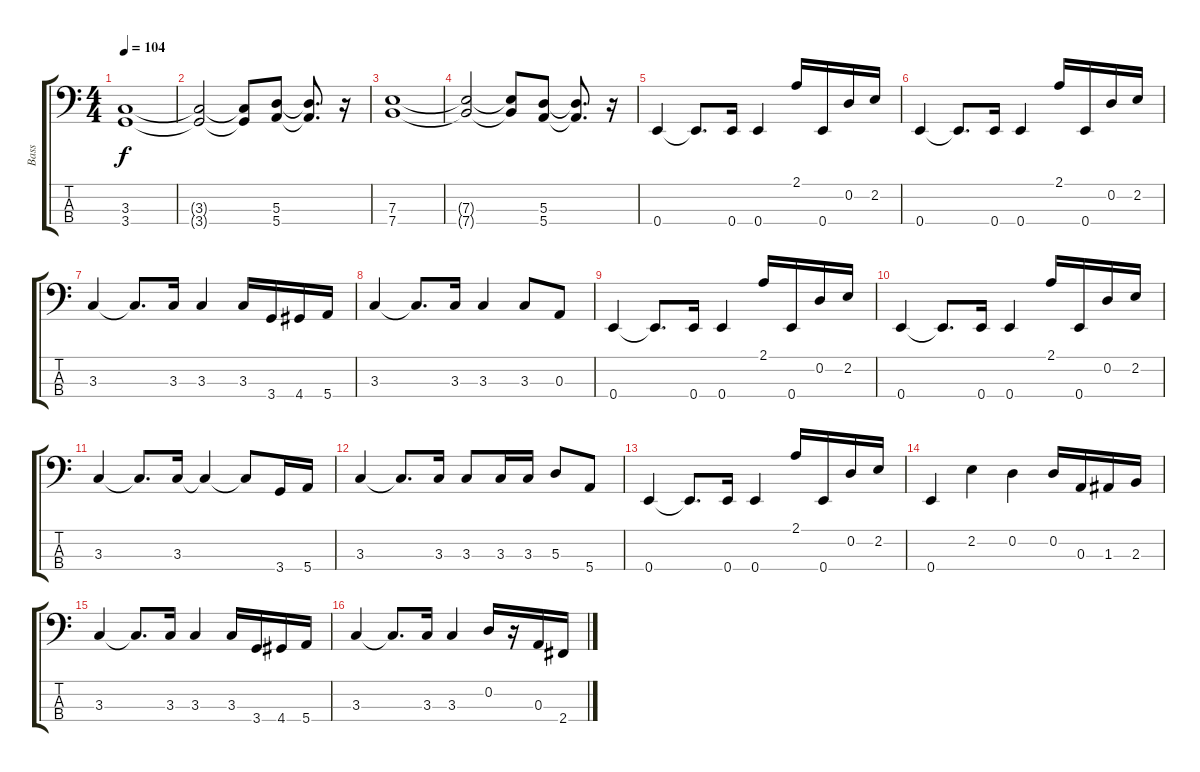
\track ("Bass" "Bass") {instrument electricbassfinger}
\staff {score tabs}
\tuning (G2 D2 A1 E1) {hide}
\ts (4 4)
\tempo 104
\clef f4
\ks c
(3.3 3.4).1{dy f} |
(3.3{t} 3.4{t}).2 (3.3{t} 3.4{t}).8 (5.3 5.4).8 (5.3{t} 5.4{t}).8{d} r.16 |
(7.3 7.4).1 |
(7.3{t} 7.4{t}).2 (7.3{t} 7.4{t}).8 (5.3 5.4).8 (5.3{t} 5.4{t}).8{d} r.16 |
0.4.4 0.4{t}.8{d} 0.4.16 0.4.4 2.1.16 0.4.16 0.2.16 2.2.16 |
0.4.4 0.4{t}.8{d} 0.4.16 0.4.4 2.1.16 0.4.16 0.2.16 2.2.16 |
3.3.4 3.3{t}.8{d} 3.3.16 3.3.4 3.3.16 3.4.16 4.4.16 5.4.16 |
3.3.4 3.3{t}.8{d} 3.3.16 3.3.4 3.3.8 0.3.8 |
0.4.4 0.4{t}.8{d} 0.4.16 0.4.4 2.1.16 0.4.16 0.2.16 2.2.16 |
0.4.4 0.4{t}.8{d} 0.4.16 0.4.4 2.1.16 0.4.16 0.2.16 2.2.16 |
3.3.4 3.3{t}.8{d} 3.3.16 3.3{t}.4 3.3{t}.8 3.4.16 5.4.16 |
3.3.4 3.3{t}.8{d} 3.3.16 3.3.8 3.3.16 3.3.16 5.3.8 5.4.8 |
0.4.4 0.4{t}.8{d} 0.4.16 0.4.4 2.1.16 0.4.16 0.2.16 2.2.16 |
0.4.4 2.2.4 0.2.4 0.2.16 0.3.16 1.3.16 2.3.16 |
3.3.4 3.3{t}.8{d} 3.3.16 3.3.4 3.3.16 3.4.16 4.4.16 5.4.16 |
3.3.4 3.3{t}.8{d} 3.3.16 3.3.4 0.2.16 r.16 0.3.16 2.4.16
